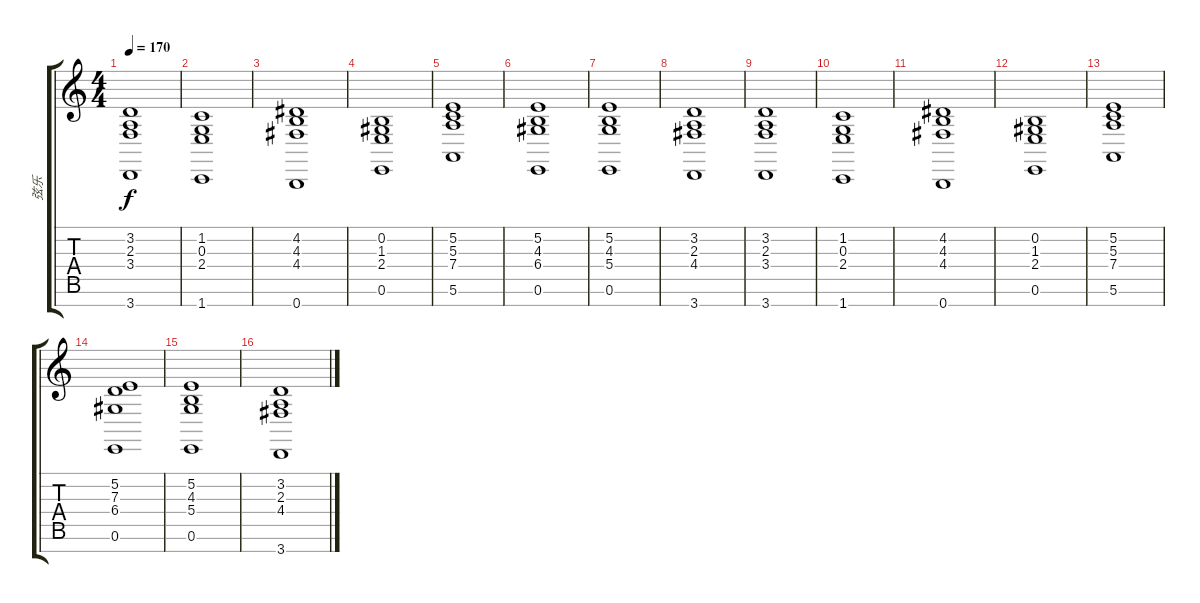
\track ("弦乐" "弦乐") {instrument stringensemble1}
\staff {score tabs}
\tuning (E4 B3 G3 D3 A2 E2 B1) {hide}
\ts (4 4)
\tempo 170
\clef g2
\ks c
(3.2 2.3 3.4 3.7).1{dy f} |
(1.2 0.3 2.4 1.7).1 |
(4.2 4.3 4.4 0.7).1 |
(0.2 1.3 2.4 0.6).1 |
(5.2 5.3 7.4 5.6).1 |
(5.2 4.3 6.4 0.6).1 |
(5.2 4.3 5.4 0.6).1 |
(3.2 2.3 4.4 3.7).1{txt ""} |
(3.2 2.3 3.4 3.7).1 |
(1.2 0.3 2.4 1.7).1 |
(4.2 4.3 4.4 0.7).1 |
(0.2 1.3 2.4 0.6).1 |
(5.2 5.3 7.4 5.6).1 |
(5.2 7.3 6.4 0.6).1 |
(5.2 4.3 5.4 0.6).1 |
(3.2 2.3 4.4 3.7).1
